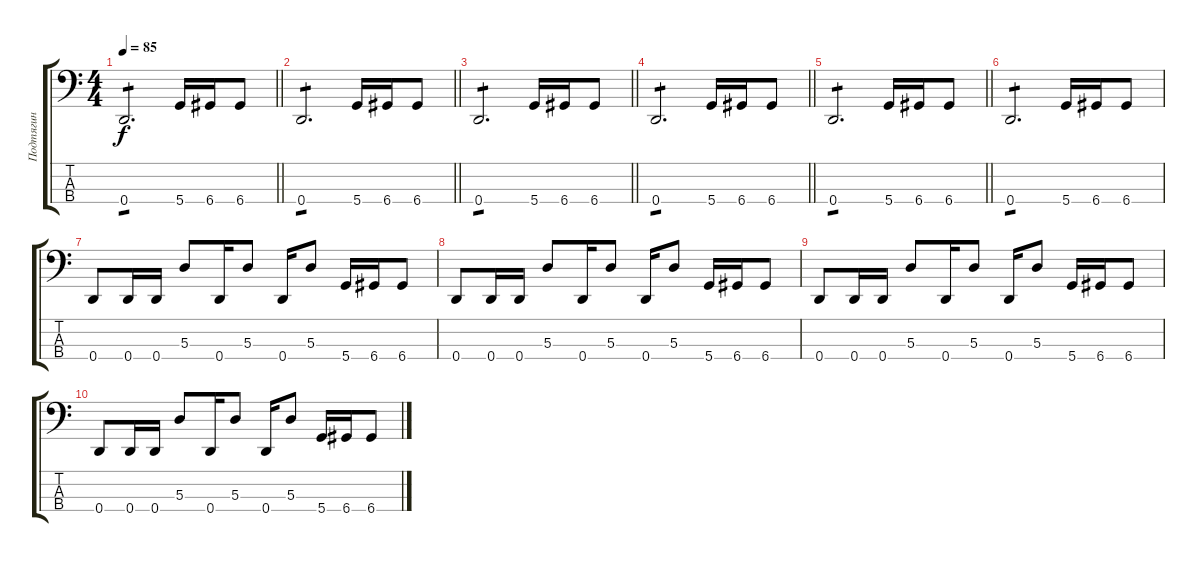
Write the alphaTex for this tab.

\track ("Подтягин" "Подтягин") {instrument electricbasspick}
\staff {score tabs}
\tuning (G2 D2 A1 D1) {hide}
\ts (4 4)
\tempo 85
\clef f4
\barLineRight lightlight
\ks c
0.4.2{d tp 1 dy f} 5.4.16 6.4.16 6.4.8 |
\barLineRight lightlight
0.4.2{d tp 1} 5.4.16 6.4.16 6.4.8 |
\barLineRight lightlight
0.4.2{d tp 1} 5.4.16 6.4.16 6.4.8 |
\barLineRight lightlight
0.4.2{d tp 1} 5.4.16 6.4.16 6.4.8 |
\barLineRight lightlight
0.4.2{d tp 1} 5.4.16 6.4.16 6.4.8 |
0.4.2{d tp 1} 5.4.16 6.4.16 6.4.8 |
0.4.8 0.4.16 0.4.16 5.3.8 0.4.16 5.3.8 0.4.16 5.3.8 5.4.16 6.4.16 6.4.8 |
0.4.8 0.4.16 0.4.16 5.3.8 0.4.16 5.3.8 0.4.16 5.3.8 5.4.16 6.4.16 6.4.8 |
0.4.8 0.4.16 0.4.16 5.3.8 0.4.16 5.3.8 0.4.16 5.3.8 5.4.16 6.4.16 6.4.8 |
0.4.8 0.4.16 0.4.16 5.3.8 0.4.16 5.3.8 0.4.16 5.3.8 5.4.16 6.4.16 6.4.8
